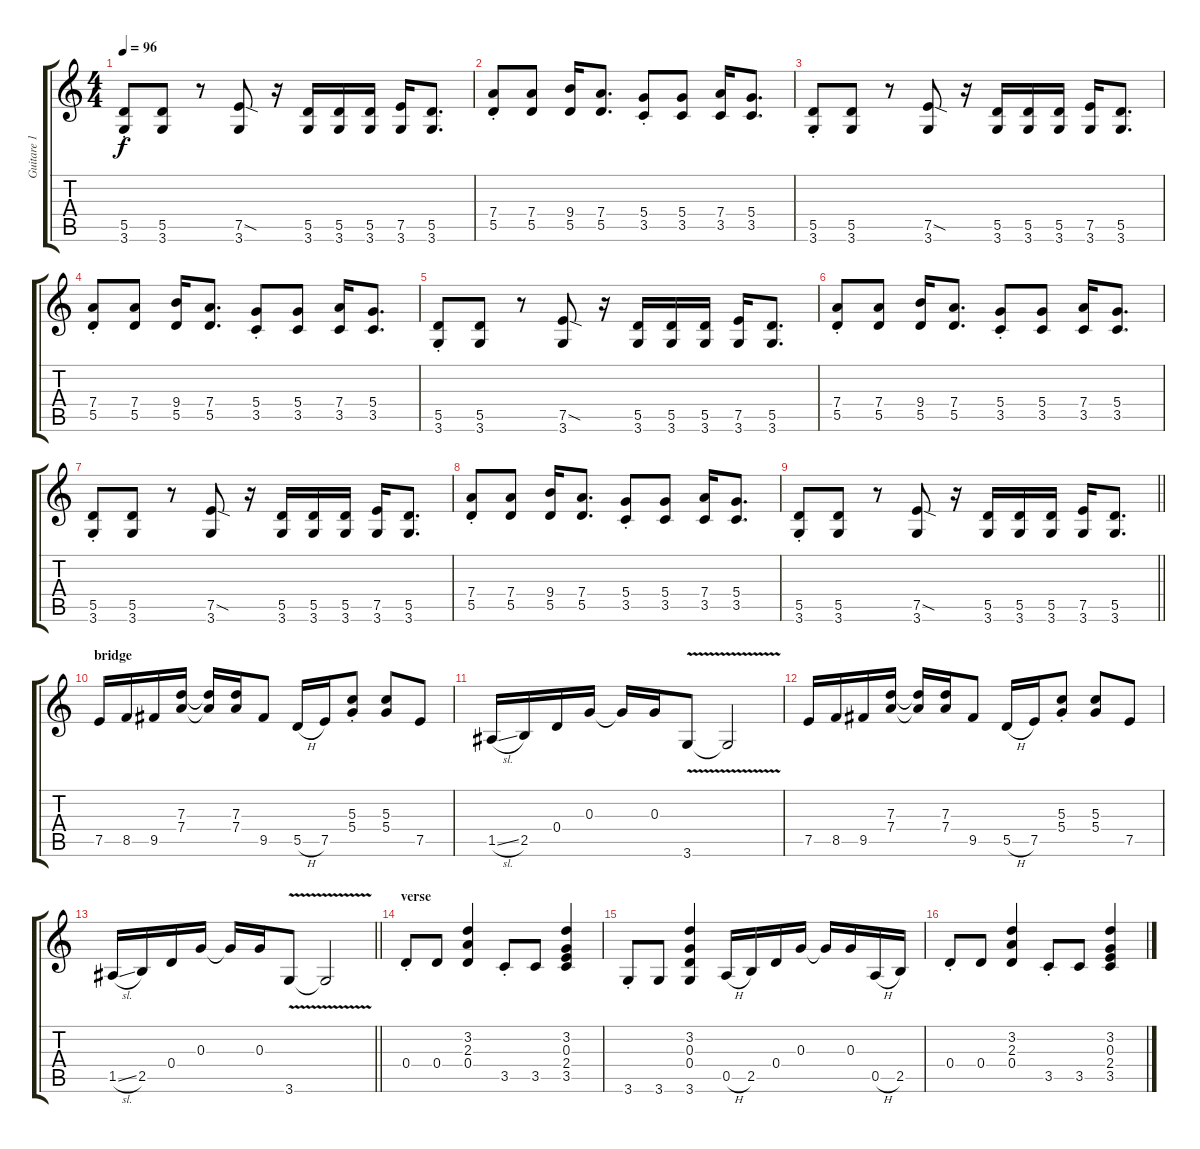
\track ("Guitare 1" "Guitare 1") {instrument electricguitarclean}
\staff {score tabs}
\tuning (E4 B3 G3 D3 A2 E2) {hide}
\ts (4 4)
\tempo 96
\clef g2
\ks c
(5.5{st} 3.6{st}).8{dy f} (5.5 3.6).8 r.8 (7.5{sod} 3.6).8 r.16 (5.5 3.6).16 (5.5 3.6).16 (5.5 3.6).16 (7.5 3.6).16 (5.5 3.6).8{d} |
(7.4{st} 5.5{st}).8 (7.4 5.5).8 (9.4 5.5).16 (7.4 5.5).8{d} (5.4{st} 3.5{st}).8 (5.4 3.5).8 (7.4 3.5).16 (5.4 3.5).8{d} |
(5.5{st} 3.6{st}).8 (5.5 3.6).8 r.8 (7.5{sod} 3.6).8 r.16 (5.5 3.6).16 (5.5 3.6).16 (5.5 3.6).16 (7.5 3.6).16 (5.5 3.6).8{d} |
(7.4{st} 5.5{st}).8 (7.4 5.5).8 (9.4 5.5).16 (7.4 5.5).8{d} (5.4{st} 3.5{st}).8 (5.4 3.5).8 (7.4 3.5).16 (5.4 3.5).8{d} |
(5.5{st} 3.6{st}).8 (5.5 3.6).8 r.8 (7.5{sod} 3.6).8 r.16 (5.5 3.6).16 (5.5 3.6).16 (5.5 3.6).16 (7.5 3.6).16 (5.5 3.6).8{d} |
(7.4{st} 5.5{st}).8 (7.4 5.5).8 (9.4 5.5).16 (7.4 5.5).8{d} (5.4{st} 3.5{st}).8 (5.4 3.5).8 (7.4 3.5).16 (5.4 3.5).8{d} |
(5.5{st} 3.6{st}).8 (5.5 3.6).8 r.8 (7.5{sod} 3.6).8 r.16 (5.5 3.6).16 (5.5 3.6).16 (5.5 3.6).16 (7.5 3.6).16 (5.5 3.6).8{d} |
(7.4{st} 5.5{st}).8 (7.4 5.5).8 (9.4 5.5).16 (7.4 5.5).8{d} (5.4{st} 3.5{st}).8 (5.4 3.5).8 (7.4 3.5).16 (5.4 3.5).8{d} |
\barLineRight lightlight
(5.5{st} 3.6{st}).8 (5.5 3.6).8 r.8 (7.5{sod} 3.6).8 r.16 (5.5 3.6).16 (5.5 3.6).16 (5.5 3.6).16 (7.5 3.6).16 (5.5 3.6).8{d} |
\section ("" "bridge")
7.5.16 8.5.16 9.5.16 (7.3 7.4).16 (7.3{t} 7.4{t}).16 (7.3 7.4).16 9.5.8 5.5{h}.16 7.5.16 (5.3{st} 5.4{st}).8 (5.3 5.4).8 7.5.8 |
1.5{sl}.16 2.5.16 0.4.16 0.3.16 0.3{t}.16 0.3.16 3.6{v}.8 3.6{t}.2 |
7.5.16 8.5.16 9.5.16 (7.3 7.4).16 (7.3{t} 7.4{t}).16 (7.3 7.4).16 9.5.8 5.5{h}.16 7.5.16 (5.3{st} 5.4{st}).8 (5.3 5.4).8 7.5.8 |
\barLineRight lightlight
1.5{sl}.16 2.5.16 0.4.16 0.3.16 0.3{t}.16 0.3.16 3.6{v}.8 3.6{t}.2 |
\section ("" "verse")
0.4{st}.8 0.4.8 (3.2 2.3 0.4).4 3.5{st}.8 3.5.8 (3.2 0.3 2.4 3.5).4 |
3.6{st}.8 3.6.8 (3.2 0.3 0.4 3.6).4 0.5{h}.16 2.5.16 0.4.16 0.3.16 0.3{t}.16 0.3.16 0.5{h}.16 2.5.16 |
0.4{st}.8 0.4.8 (3.2 2.3 0.4).4 3.5{st}.8 3.5.8 (3.2 0.3 2.4 3.5).4
